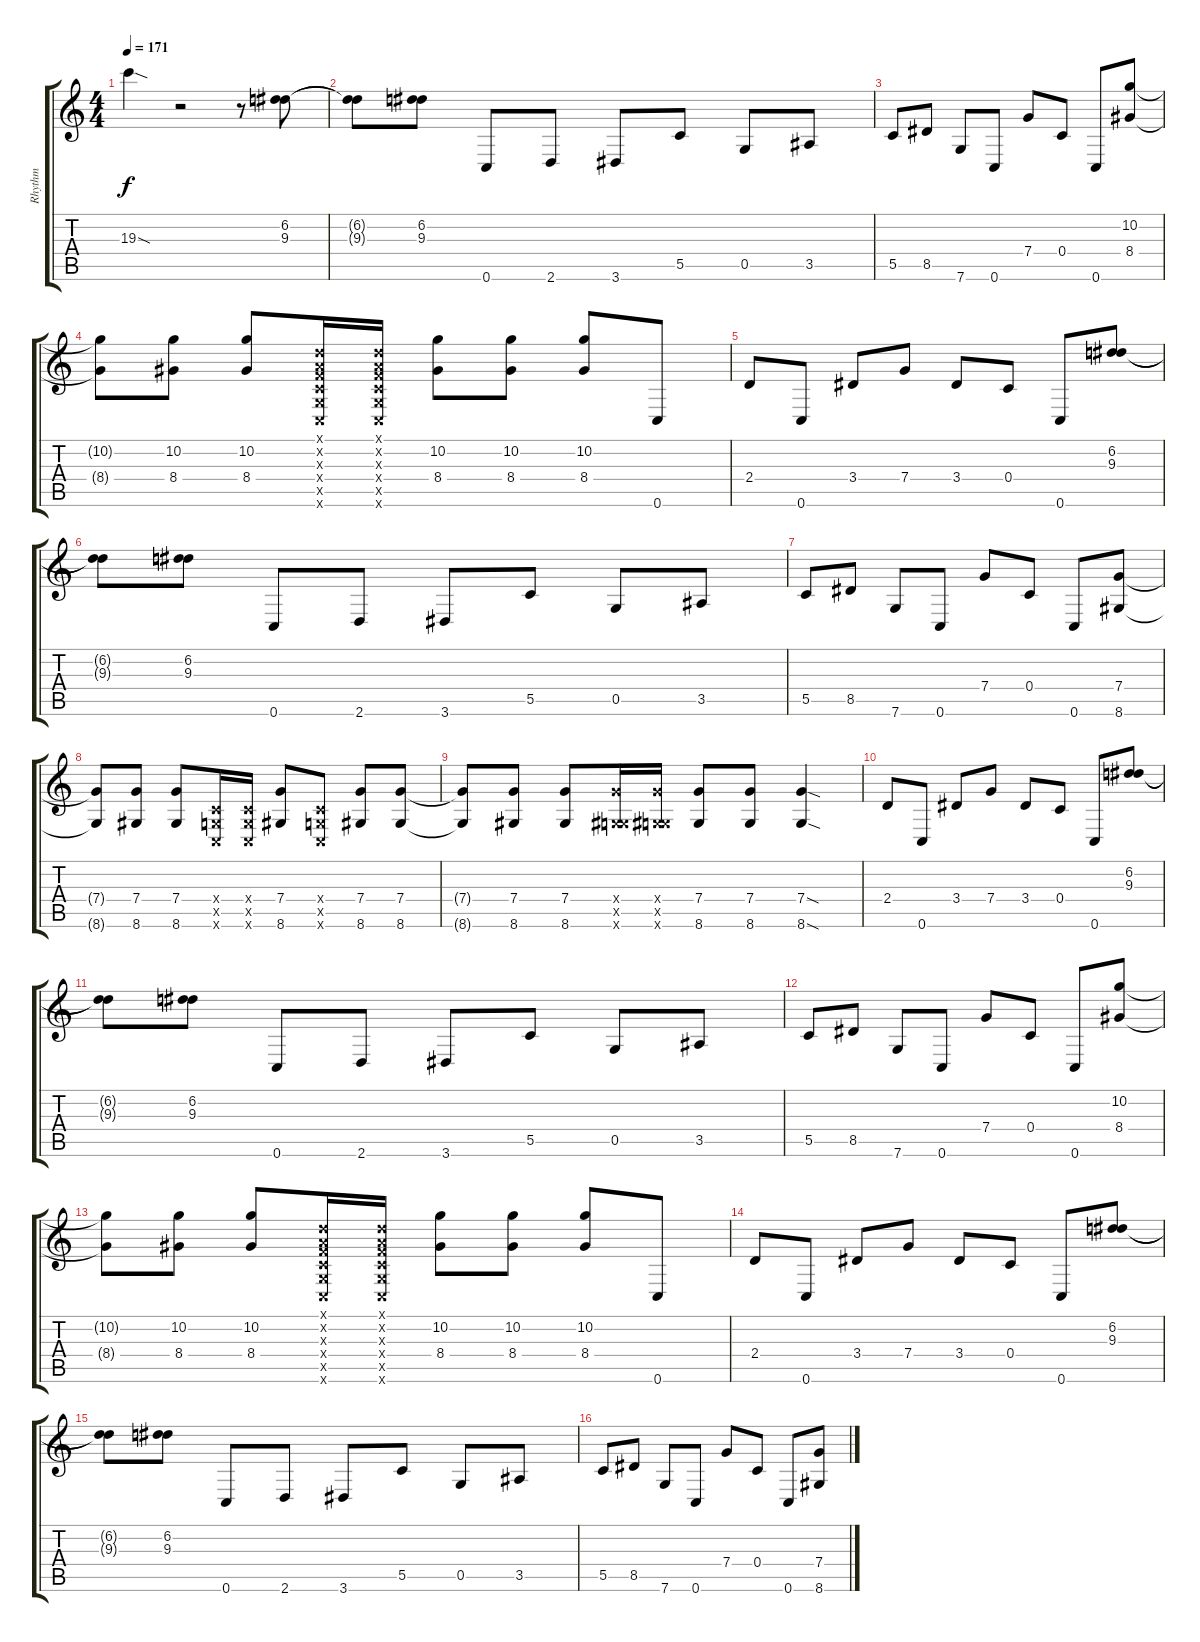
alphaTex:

\track ("Rhythm" "Rhythm") {instrument overdrivenguitar}
\staff {score tabs}
\tuning (D4 A3 F3 C3 G2 C2) {hide}
\ts (4 4)
\tempo 171
\clef g2
\ks c
19.3{sod}.4{dy f} r.2 r.8 (6.2 9.3).8 |
(6.2{t} 9.3{t}).8 (6.2 9.3).8 0.6.8 2.6.8 3.6.8 5.5.8 0.5.8 3.5.8 |
5.5.8 8.5.8 7.6.8 0.6.8 7.4.8 0.4.8 0.6.8 (10.2 8.4).8 |
(10.2{t} 8.4{t}).8 (10.2 8.4).8 (10.2 8.4).8 (0.1{x} 0.2{x} 0.3{x} 0.4{x} 0.5{x} 0.6{x}).16 (0.1{x} 0.2{x} 0.3{x} 0.4{x} 0.5{x} 0.6{x}).16 (10.2 8.4).8 (10.2 8.4).8 (10.2 8.4).8 0.6.8 |
2.4.8 0.6.8 3.4.8 7.4.8 3.4.8 0.4.8 0.6.8 (6.2 9.3).8 |
(6.2{t} 9.3{t}).8 (6.2 9.3).8 0.6.8 2.6.8 3.6.8 5.5.8 0.5.8 3.5.8 |
5.5.8 8.5.8 7.6.8 0.6.8 7.4.8 0.4.8 0.6.8 (7.4 8.6).8 |
(7.4{t} 8.6{t}).8 (7.4 8.6).8 (7.4 8.6).8 (0.4{x} 0.5{x} 0.6{x}).16 (0.4{x} 0.5{x} 0.6{x}).16 (7.4 8.6).8 (0.4{x} 0.5{x} 0.6{x}).8 (7.4 8.6).8 (7.4 8.6).8 |
(7.4{t} 8.6{t}).8 (7.4 8.6).8 (7.4 8.6).8 (7.4{x} 0.5{x} 8.6{x}).16 (7.4{x} 0.5{x} 8.6{x}).16 (7.4 8.6).8 (7.4 8.6).8 (7.4{sod} 8.6{sod}).4 |
2.4.8 0.6.8 3.4.8 7.4.8 3.4.8 0.4.8 0.6.8 (6.2 9.3).8 |
(6.2{t} 9.3{t}).8 (6.2 9.3).8 0.6.8 2.6.8 3.6.8 5.5.8 0.5.8 3.5.8 |
5.5.8 8.5.8 7.6.8 0.6.8 7.4.8 0.4.8 0.6.8 (10.2 8.4).8 |
(10.2{t} 8.4{t}).8 (10.2 8.4).8 (10.2 8.4).8 (0.1{x} 0.2{x} 0.3{x} 0.4{x} 0.5{x} 0.6{x}).16 (0.1{x} 0.2{x} 0.3{x} 0.4{x} 0.5{x} 0.6{x}).16 (10.2 8.4).8 (10.2 8.4).8 (10.2 8.4).8 0.6.8 |
2.4.8 0.6.8 3.4.8 7.4.8 3.4.8 0.4.8 0.6.8 (6.2 9.3).8 |
(6.2{t} 9.3{t}).8 (6.2 9.3).8 0.6.8 2.6.8 3.6.8 5.5.8 0.5.8 3.5.8 |
5.5.8 8.5.8 7.6.8 0.6.8 7.4.8 0.4.8 0.6.8 (7.4 8.6).8
